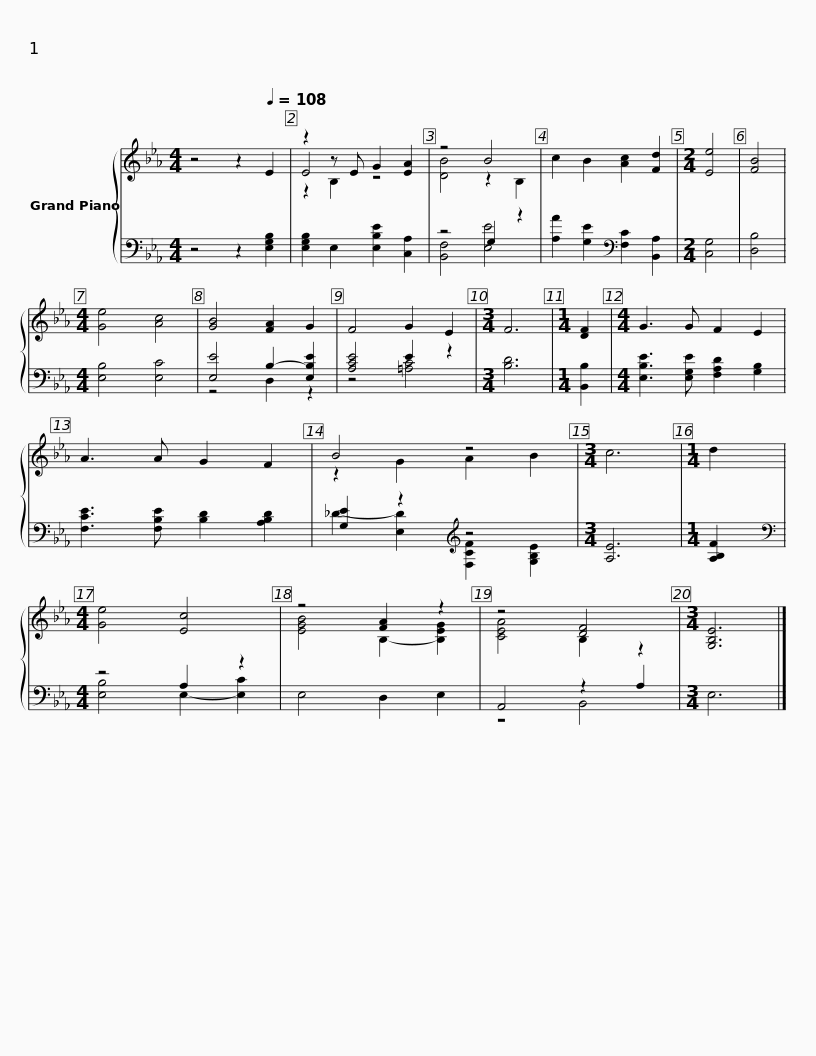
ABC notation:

X:1
%%score { ( 1 3 4 ) | ( 2 5 ) }
L:1/8
M:4/4
I:linebreak $
K:Eb
V:1 treble
V:3 treble
V:4 treble
V:2 bass
V:5 bass
V:1
 z4 z2[Q:1/4=108] E2 | z2 z E G2 [EA]2 | z4 B4 | c2 B2 [Ac]2 [Fd]2 |[M:2/4] [Ee]4 | %5
 [FB]4 |[M:4/4] [Ge]4 [Ac]4 | [GB]4 [FA]2 G2 | F4 G2 E2 |$[M:3/4] F6 | %10
[M:1/4] [DF]2 |[M:4/4] G3 G F2 E2 | A3 A G2 F2 | B4 z4 |[M:3/4] c6 | %15
[M:1/4] d2 |[M:4/4] [Ge]4 [Ec]4 |$ z4 [FA]2 z2 | z4 [DF]4 |[M:3/4] [G,B,E]6 |] %20
V:2
 z4 z2 [E,G,B,]2 | [E,G,B,]2 E,2 [E,B,E]2 [C,A,]2 | z4 G,2 z2 | [A,A]2 [G,E]2[K:bass] [F,C]2 [B,,A,]2 |[M:2/4] [C,G,]4 | %5
 [D,B,]4 |[M:4/4] [E,B,]4 [E,C]4 | [E,E]4 B,2- [E,B,E]2 | [A,CE]4 E2 z2 |$[M:3/4] [B,D]6 | %10
[M:1/4] [B,,B,]2 |[M:4/4] [E,B,E]3 [E,G,E] [F,A,D]2 [G,B,]2 | [F,CE]3 [F,B,E] [B,D]2 [A,B,D]2 | [G,E]2 z2[K:treble] z4 |[M:3/4] [A,E]6 | %15
[M:1/4] [A,B,F]2 |[M:4/4][K:bass] z4 A,2 z2 |$ E,4 D,2 E,2 | A,,4 z2 A,2 |[M:3/4] E,6 |] %20
V:3
 x8 | E4 z4 | [DB]4 z2 B,2 | x8 |[M:2/4] x4 | %5
 x4 |[M:4/4] x8 | x8 | x8 |$[M:3/4] x6 | %10
[M:1/4] x2 |[M:4/4] x8 | x8 | z2 G2 A2 B2 |[M:3/4] x6 | %15
[M:1/4] x2 |[M:4/4] x8 |$ [EGB]4 B,2- [B,EG]2 | [CEA]4 B,2 z2 |[M:3/4] x6 |] %20
V:4
 x8 | z2 B,2 z4 | x8 | x8 |[M:2/4] x4 | %5
 x4 |[M:4/4] x8 | x8 | x8 |$[M:3/4] x6 | %10
[M:1/4] x2 |[M:4/4] x8 | x8 | x8 |[M:3/4] x6 | %15
[M:1/4] x2 |[M:4/4] x8 |$ x8 | x8 |[M:3/4] x6 |] %20
V:5
 x8 | x8 | [B,,F,]4 [E,E]4 | x4[K:bass] x4 |[M:2/4] x4 | %5
 x4 |[M:4/4] x8 | z4 D,2 z2 | z4 [=A,C]4 |$[M:3/4] x6 | %10
[M:1/4] x2 |[M:4/4] x8 | x8 | _D2- [E,D]2[K:treble] [F,CF]2 [G,B,E]2 |[M:3/4] x6 | %15
[M:1/4] x2 |[M:4/4][K:bass] [E,B,]4 E,2- [E,C]2 |$ x8 | z4 B,,4 |[M:3/4] x6 |] %20
